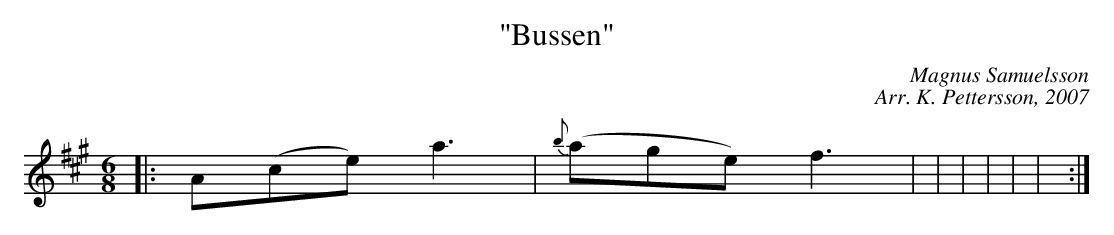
X:1
T:"Bussen"
C:Magnus Samuelsson
C:Arr. K. Pettersson, 2007
M:6/8
L:1/8
K:A
|: A(ce) a3 | {b}(age) f3 |  |  |  |  |  |  :|
|: |  |  | :|
